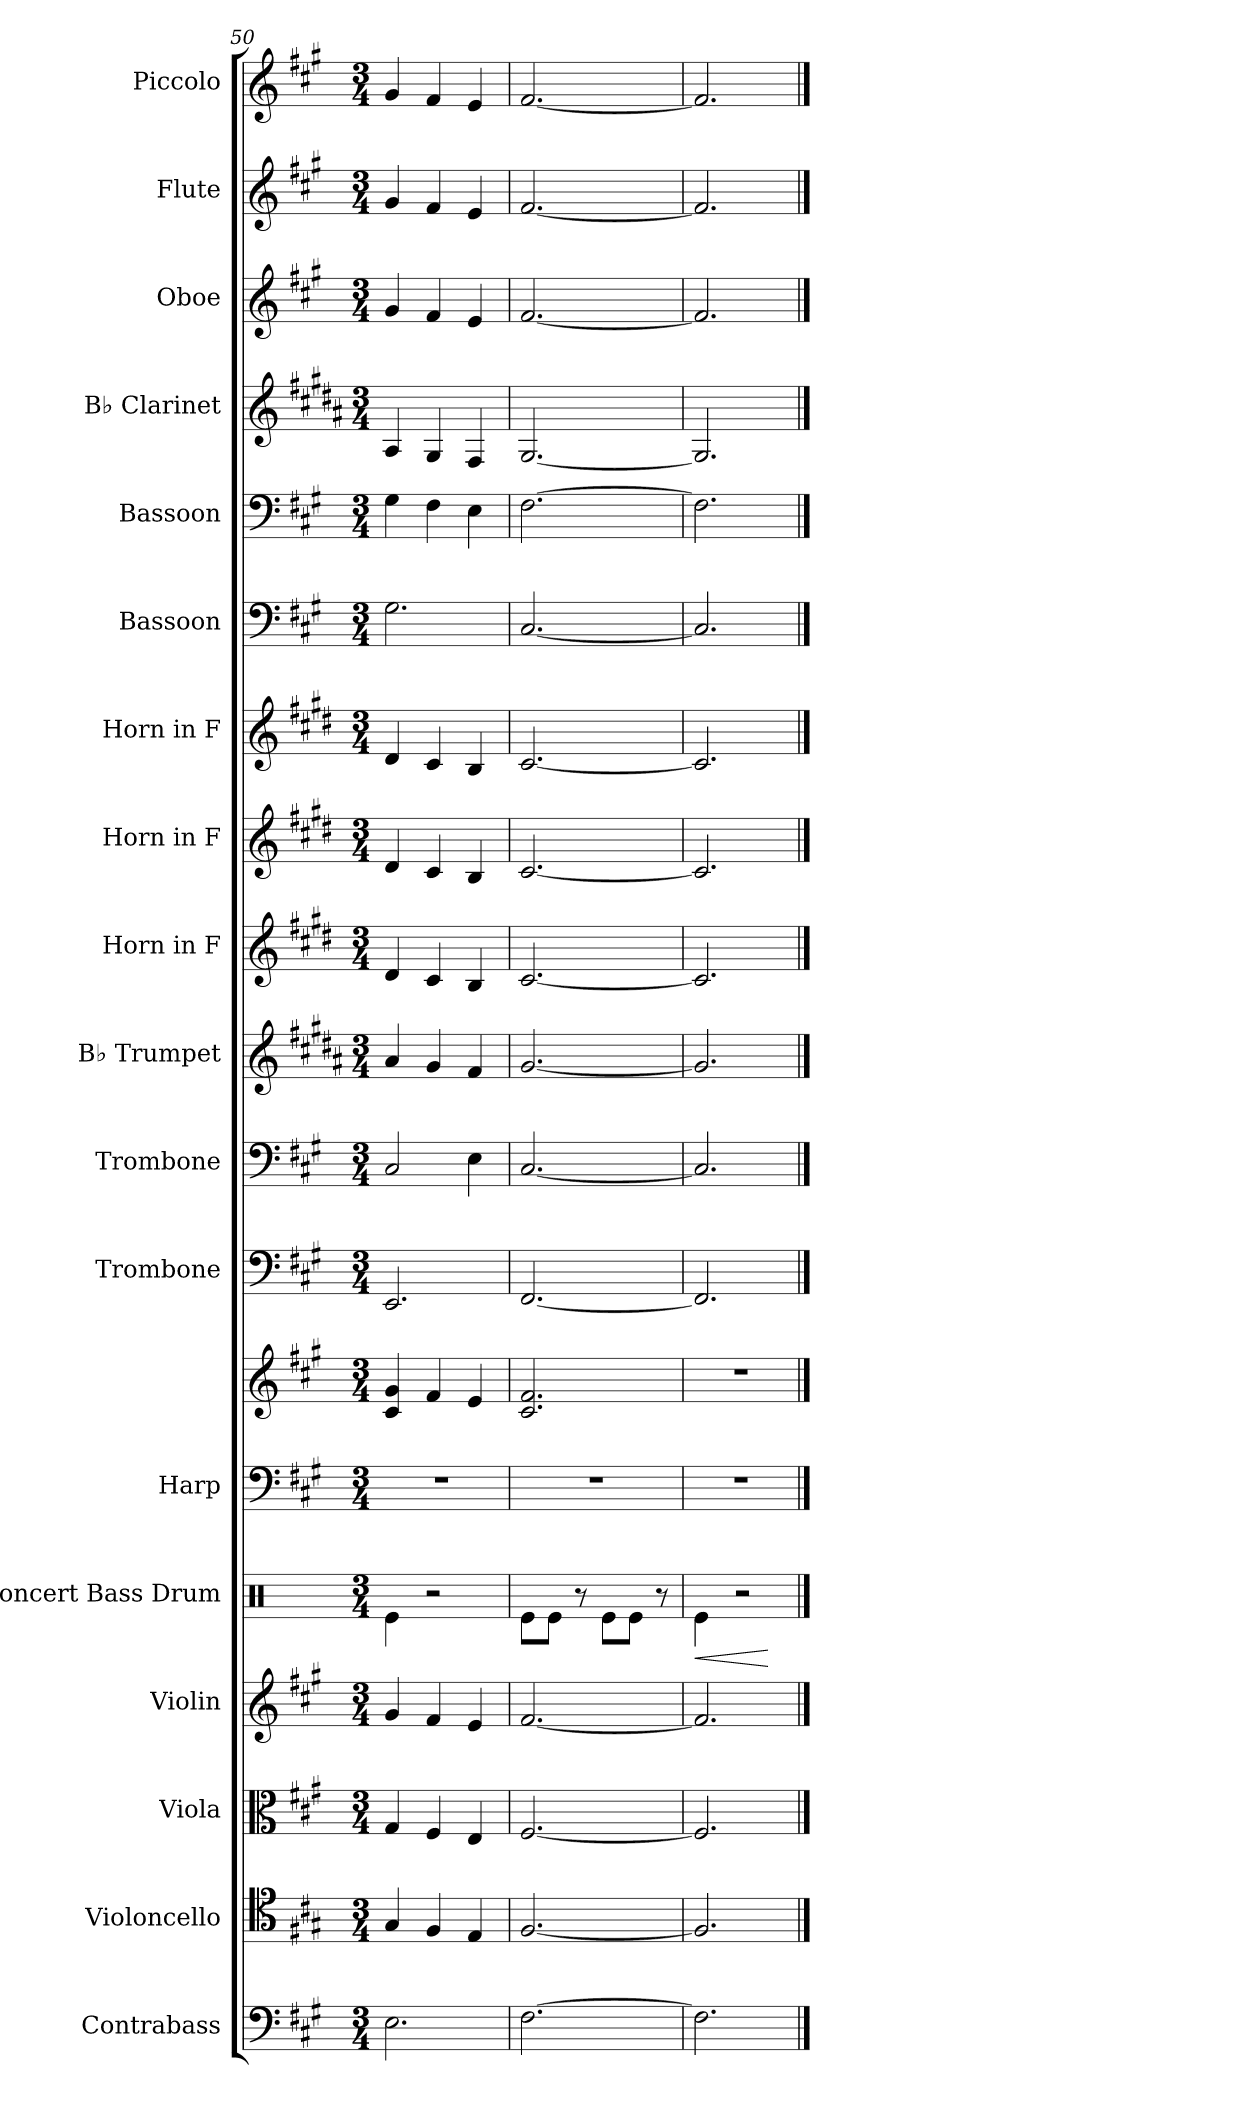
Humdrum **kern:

**kern	**kern	**kern	**kern	**kern	**dynam	**kern	**kern	**kern	**kern	**kern	**kern	**kern	**kern	**kern	**kern	**kern	**kern	**kern	**kern
*part18	*part17	*part16	*part15	*part14	*part14	*part13	*part13	*part12	*part11	*part10	*part9	*part8	*part7	*part6	*part5	*part4	*part3	*part2	*part1
*staff19	*staff18	*staff17	*staff16	*staff15	*staff15	*staff14	*staff13	*staff12	*staff11	*staff10	*staff9	*staff8	*staff7	*staff6	*staff5	*staff4	*staff3	*staff2	*staff1
*I"Contrabass	*I"Violoncello	*I"Viola	*I"Violin	*I"Concert Bass Drum	*	*I"Harp	*	*I"Trombone	*I"Trombone	*I"B♭ Trumpet	*I"Horn in F	*I"Horn in F	*I"Horn in F	*I"Bassoon	*I"Bassoon	*I"B♭ Clarinet	*I"Oboe	*I"Flute	*I"Piccolo
*I'Cb.	*I'Vc.	*I'Vla.	*I'Vln.	*I'Con. BD	*	*I'Hrp.	*	*I'Tbn.	*I'Tbn.	*I'B♭ Tpt.	*	*	*	*I'Bsn.	*I'Bsn.	*I'B♭ Cl.	*I'Ob.	*I'Fl.	*I'Picc.
*clefF4	*clefC4	*clefC3	*clefG2	*clefX	*	*clefF4	*clefG2	*clefF4	*clefF4	*clefG2	*clefG2	*clefG2	*clefG2	*clefF4	*clefF4	*clefG2	*clefG2	*clefG2	*clefG2
*ITrd7c12	*	*	*	*	*	*	*	*	*	*ITrd1c2	*ITrd4c7	*ITrd4c7	*ITrd4c7	*	*	*ITrd1c2	*	*	*ITrd-7c-12
*k[f#c#g#]	*k[f#c#g#]	*k[f#c#g#]	*k[f#c#g#]	*k[]	*	*k[f#c#g#]	*k[f#c#g#]	*k[f#c#g#]	*k[f#c#g#]	*k[f#c#g#]	*k[f#c#g#]	*k[f#c#g#]	*k[f#c#g#]	*k[f#c#g#]	*k[f#c#g#]	*k[f#c#g#]	*k[f#c#g#]	*k[f#c#g#]	*k[f#c#g#]
*M3/4	*M3/4	*M3/4	*M3/4	*M3/4	*	*M3/4	*M3/4	*M3/4	*M3/4	*M3/4	*M3/4	*M3/4	*M3/4	*M3/4	*M3/4	*M3/4	*M3/4	*M3/4	*M3/4
=50	=50	=50	=50	=50	=50	=50	=50	=50	=50	=50	=50	=50	=50	=50	=50	=50	=50	=50	=50
2.EE\	4G#/	4G#/	4g#/	4Re\	.	2.r	4c#/ 4g#/	2.EE/	2C#/	4g#/	4G#/	4G#/	4G#/	2.G#\	4G#\	4G#/	4g#/	4g#/	4gg#/
.	4F#/	4F#/	4f#/	2r	.	.	4f#/	.	.	4f#/	4F#/	4F#/	4F#/	.	4F#\	4F#/	4f#/	4f#/	4ff#/
.	4E/	4E/	4e/	.	.	.	4e/	.	4E\	4e/	4E/	4E/	4E/	.	4E\	4E/	4e/	4e/	4ee/
=51	=51	=51	=51	=51	=51	=51	=51	=51	=51	=51	=51	=51	=51	=51	=51	=51	=51	=51	=51
[2.FF#\	[2.F#/	[2.F#/	[2.f#/	8Re\L	.	2.r	2.c#/ 2.f#/	[2.FF#/	[2.C#/	[2.f#/	[2.F#/	[2.F#/	[2.F#/	[2.C#/	[2.F#\	[2.F#/	[2.f#/	[2.f#/	[2.ff#/
.	.	.	.	8Re\J	.	.	.	.	.	.	.	.	.	.	.	.	.	.	.
.	.	.	.	8r	.	.	.	.	.	.	.	.	.	.	.	.	.	.	.
.	.	.	.	8Re\L	.	.	.	.	.	.	.	.	.	.	.	.	.	.	.
.	.	.	.	8Re\J	.	.	.	.	.	.	.	.	.	.	.	.	.	.	.
.	.	.	.	8r	.	.	.	.	.	.	.	.	.	.	.	.	.	.	.
=52	=52	=52	=52	=52	=52	=52	=52	=52	=52	=52	=52	=52	=52	=52	=52	=52	=52	=52	=52
!	!	!	!	!	!LO:HP:b	!	!	!	!	!	!	!	!	!	!	!	!	!	!
2.FF#\]	2.F#/]	2.F#/]	2.f#/]	4Re\	<	2.r	2.r	2.FF#/]	2.C#/]	2.f#/]	2.F#/]	2.F#/]	2.F#/]	2.C#/]	2.F#\]	2.F#/]	2.f#/]	2.f#/]	2.ff#/]
.	.	.	.	2r	.	.	.	.	.	.	.	.	.	.	.	.	.	.	.
.	.	.	.	.	[	.	.	.	.	.	.	.	.	.	.	.	.	.	.
==	==	==	==	==	==	==	==	==	==	==	==	==	==	==	==	==	==	==	==
*-	*-	*-	*-	*-	*-	*-	*-	*-	*-	*-	*-	*-	*-	*-	*-	*-	*-	*-	*-
